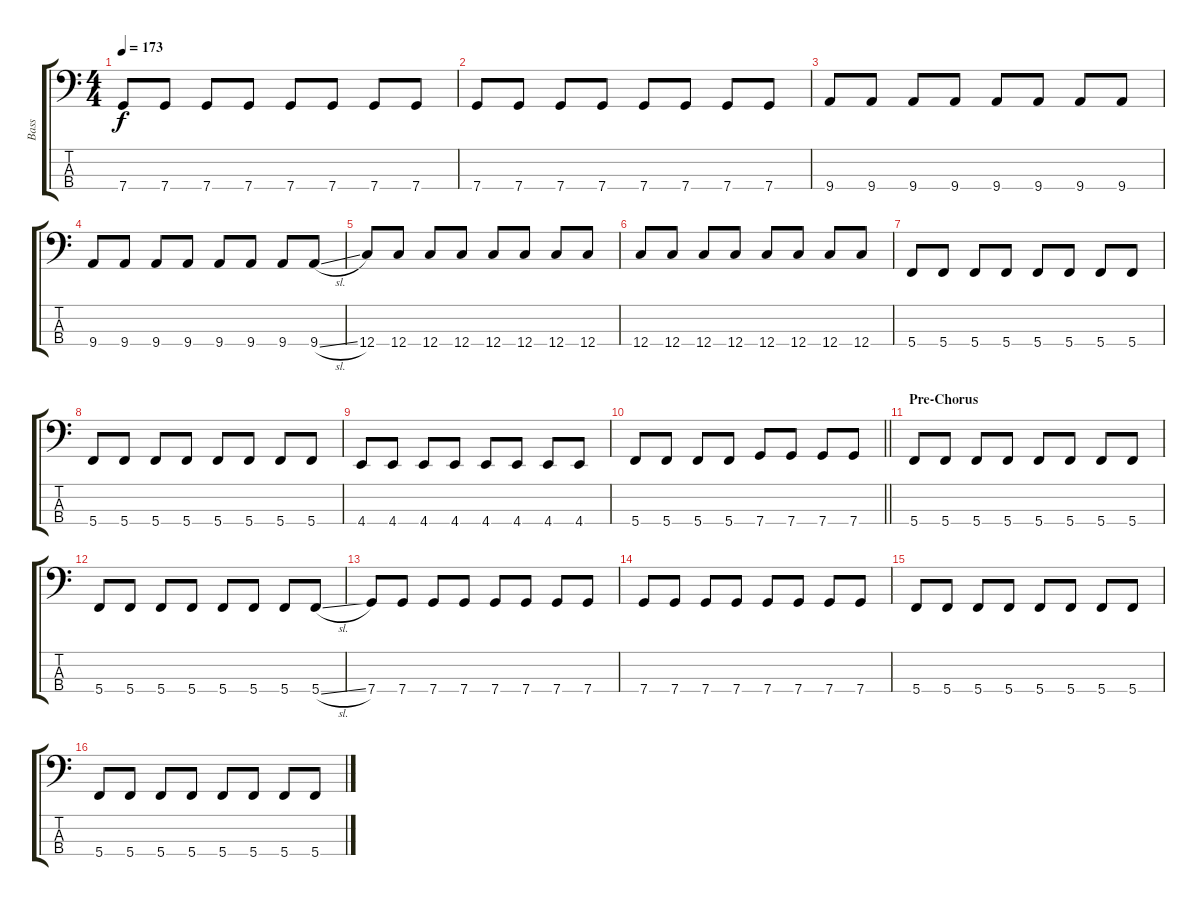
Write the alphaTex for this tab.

\track ("Bass" "Bass") {instrument electricbasspick}
\staff {score tabs}
\tuning (F2 C2 G1 C1) {hide}
\ts (4 4)
\tempo 173
\clef f4
\ks c
7.4.8{dy f} 7.4.8 7.4.8 7.4.8 7.4.8 7.4.8 7.4.8 7.4.8 |
7.4.8 7.4.8 7.4.8 7.4.8 7.4.8 7.4.8 7.4.8 7.4.8 |
9.4.8 9.4.8 9.4.8 9.4.8 9.4.8 9.4.8 9.4.8 9.4.8 |
9.4.8 9.4.8 9.4.8 9.4.8 9.4.8 9.4.8 9.4.8 9.4{sl}.8 |
12.4.8 12.4.8 12.4.8 12.4.8 12.4.8 12.4.8 12.4.8 12.4.8 |
12.4.8 12.4.8 12.4.8 12.4.8 12.4.8 12.4.8 12.4.8 12.4.8 |
5.4.8 5.4.8 5.4.8 5.4.8 5.4.8 5.4.8 5.4.8 5.4.8 |
5.4.8 5.4.8 5.4.8 5.4.8 5.4.8 5.4.8 5.4.8 5.4.8 |
4.4.8 4.4.8 4.4.8 4.4.8 4.4.8 4.4.8 4.4.8 4.4.8 |
\barLineRight lightlight
5.4.8 5.4.8 5.4.8 5.4.8 7.4.8 7.4.8 7.4.8 7.4.8 |
\section ("" "Pre-Chorus")
5.4.8 5.4.8 5.4.8 5.4.8 5.4.8 5.4.8 5.4.8 5.4.8 |
5.4.8 5.4.8 5.4.8 5.4.8 5.4.8 5.4.8 5.4.8 5.4{sl}.8 |
7.4.8 7.4.8 7.4.8 7.4.8 7.4.8 7.4.8 7.4.8 7.4.8 |
7.4.8 7.4.8 7.4.8 7.4.8 7.4.8 7.4.8 7.4.8 7.4.8 |
5.4.8 5.4.8 5.4.8 5.4.8 5.4.8 5.4.8 5.4.8 5.4.8 |
5.4.8 5.4.8 5.4.8 5.4.8 5.4.8 5.4.8 5.4.8 5.4.8
